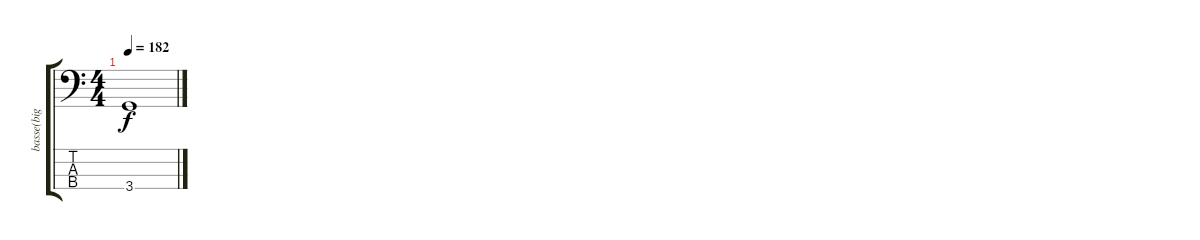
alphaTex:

\track ("basse(big jay)" "basse(big ") {instrument electricbasspick}
\staff {score tabs}
\tuning (G2 D2 A1 E1) {hide}
\ts (4 4)
\tempo 182
\clef f4
\ks c
3.4.1{dy f}
